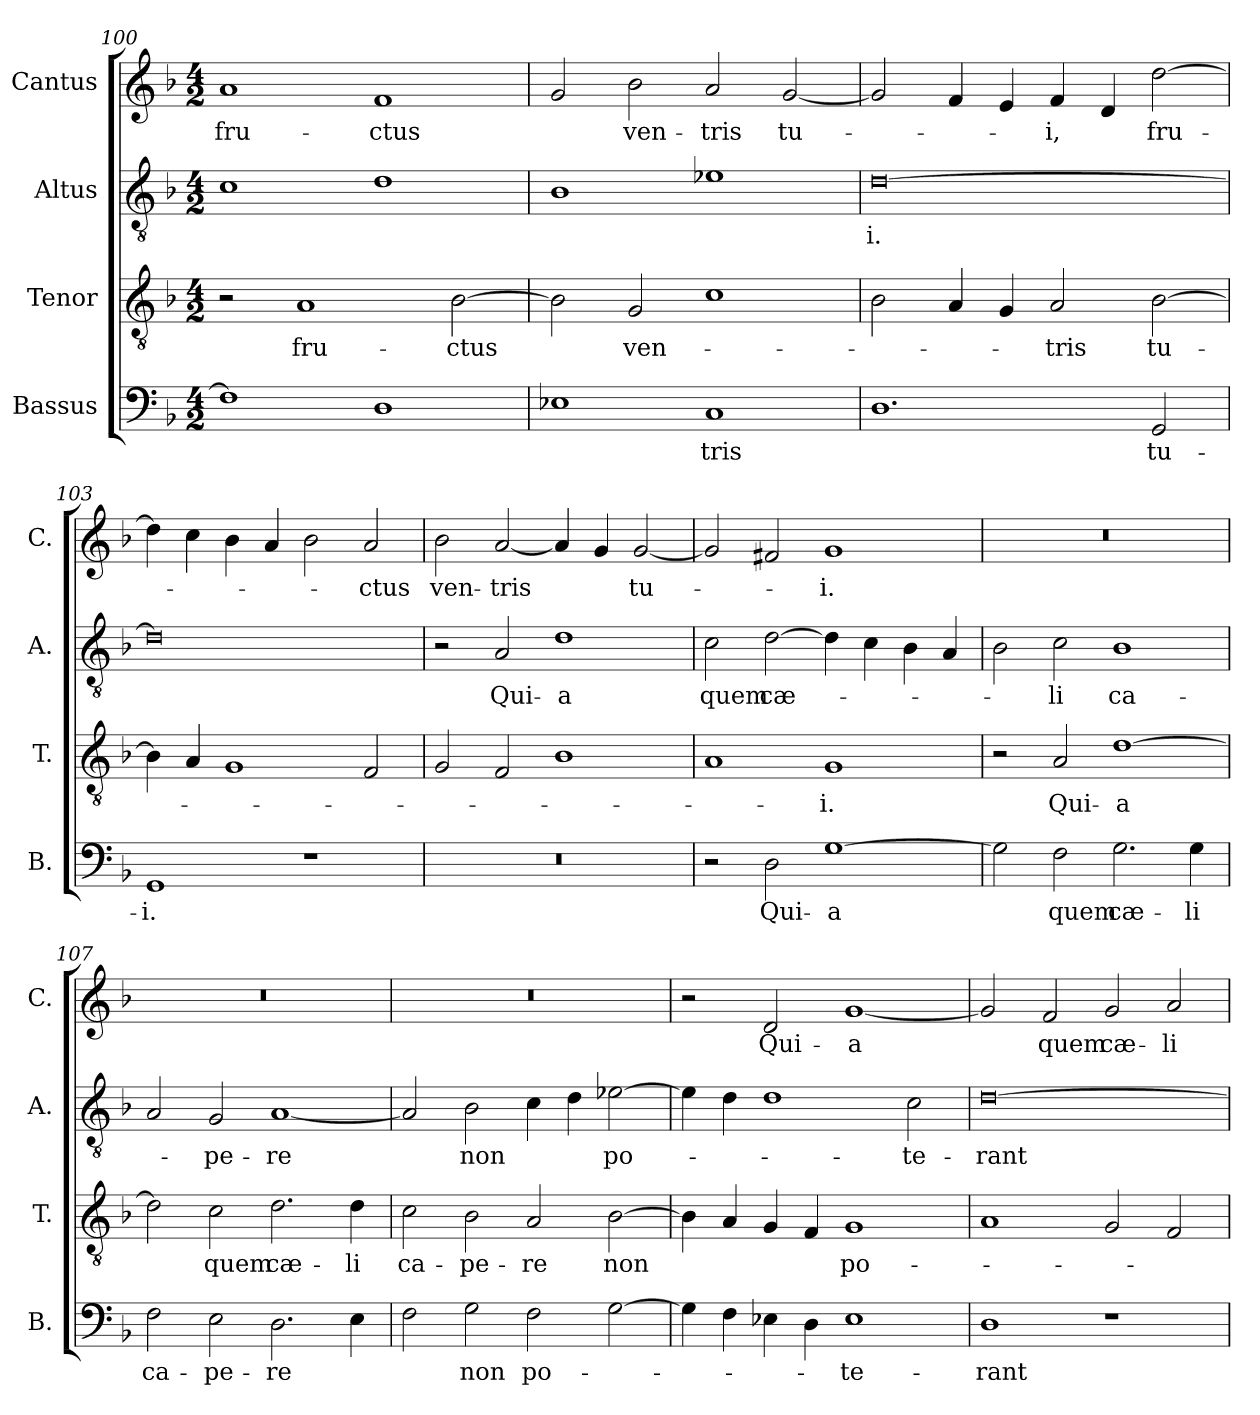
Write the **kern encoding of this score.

**kern	**text	**kern	**text	**kern	**text	**kern	**text
*part4	*part4	*part3	*part3	*part2	*part2	*part1	*part1
*staff4	*staff4	*staff3	*staff3	*staff2	*staff2	*staff1	*staff1
*I"Bassus	*	*I"Tenor	*	*I"Altus	*	*I"Cantus	*
*I'B.	*	*I'T.	*	*I'A.	*	*I'C.	*
*clefF4	*	*clefGv2	*	*clefGv2	*	*clefG2	*
*k[b-]	*	*k[b-]	*	*k[b-]	*	*k[b-]	*
*M4/2	*	*M4/2	*	*M4/2	*	*M4/2	*
=100	=100	=100	=100	=100	=100	=100	=100
1F]	.	2r	.	1c	.	1a	fru-
.	.	1A	fru-	.	.	.	.
1D	.	.	.	1d	.	1f	-ctus
.	.	[2B-\	-ctus	.	.	.	.
=101	=101	=101	=101	=101	=101	=101	=101
1E-X	.	2B-\]	.	1B-	.	2g/	.
.	.	2G/	ven-	.	.	2b-\	ven-
1C	-tris	1c	.	1e-X	.	2a/	-tris
.	.	.	.	.	.	[2g/	tu-
!!LO:LB:g=z
=102	=102	=102	=102	=102	=102	=102	=102
1.D	.	2B-\	.	[0d	-i.	2g/]	.
.	.	4A/	.	.	.	4f/	.
.	.	4G/	.	.	.	4e/	.
.	.	2A/	-tris	.	.	4f/	-i,
.	.	.	.	.	.	4d/	.
2GG/	tu-	[2B-\	tu-	.	.	[2dd\	fru-
=103	=103	=103	=103	=103	=103	=103	=103
1GG	-i.	4B-\]	.	0d]	.	4dd\]	.
.	.	4A/	.	.	.	4cc\	.
.	.	1G	.	.	.	4b-\	.
.	.	.	.	.	.	4a/	.
1r	.	.	.	.	.	2b-\	.
.	.	2F/	.	.	.	2a/	-ctus
=104	=104	=104	=104	=104	=104	=104	=104
0r	.	2G/	.	2r	.	2b-\	ven-
.	.	2F/	.	2A/	Qui-	[2a/	-tris
.	.	1B-	.	1d	-a	4a/]	.
.	.	.	.	.	.	4g/	.
.	.	.	.	.	.	[2g/	tu-
=105	=105	=105	=105	=105	=105	=105	=105
2r	.	1A	.	2c\	quem	2g/]	.
2D\	Qui-	.	.	[2d\	cæ-	2f#X/	.
[1G	-a	1G	-i.	4d\]	.	1g	-i.
.	.	.	.	4c\	.	.	.
.	.	.	.	4B-\	.	.	.
.	.	.	.	4A/	.	.	.
!!LO:LB:g=z
=106	=106	=106	=106	=106	=106	=106	=106
2G\]	.	2r	.	2B-\	.	0r	.
2F\	quem	2A/	Qui-	2c\	-li	.	.
2.G\	cæ-	[1d	-a	1B-	ca-	.	.
4G\	-li	.	.	.	.	.	.
=107	=107	=107	=107	=107	=107	=107	=107
2F\	ca-	2d\]	.	2A/	.	0r	.
2E\	-pe-	2c\	quem	2G/	-pe-	.	.
2.D\	-re	2.d\	cæ-	[1A	-re	.	.
4E\	.	4d\	-li	.	.	.	.
=108	=108	=108	=108	=108	=108	=108	=108
2F\	.	2c\	ca-	2A/]	.	0r	.
2G\	non	2B-\	-pe-	2B-\	-non	.	.
2F\	po-	2A/	-re	4c\	.	.	.
.	.	.	.	4d\	.	.	.
[2G\	.	[2B-\	-non	[2e-X\	po-	.	.
=109	=109	=109	=109	=109	=109	=109	=109
4G\]	.	4B-\]	.	4e-\]	.	2r	.
4F\	.	4A/	.	4d\	.	.	.
4E-X\	.	4G/	.	1d	.	2d/	Qui-
4D\	.	4F/	.	.	.	.	.
1E-	-te-	1G	po-	.	.	[1g	-a
.	.	.	.	2c\	-te-	.	.
!!LO:PB:g=z
=110	=110	=110	=110	=110	=110	=110	=110
1D	-rant	1A	.	[0d	-rant	2g/]	.
.	.	.	.	.	.	2f/	quem
1r	.	2G/	.	.	.	2g/	cæ-
.	.	2F/	.	.	.	2a/	-li
=	=	=	=	=	=	=	=
*-	*-	*-	*-	*-	*-	*-	*-
